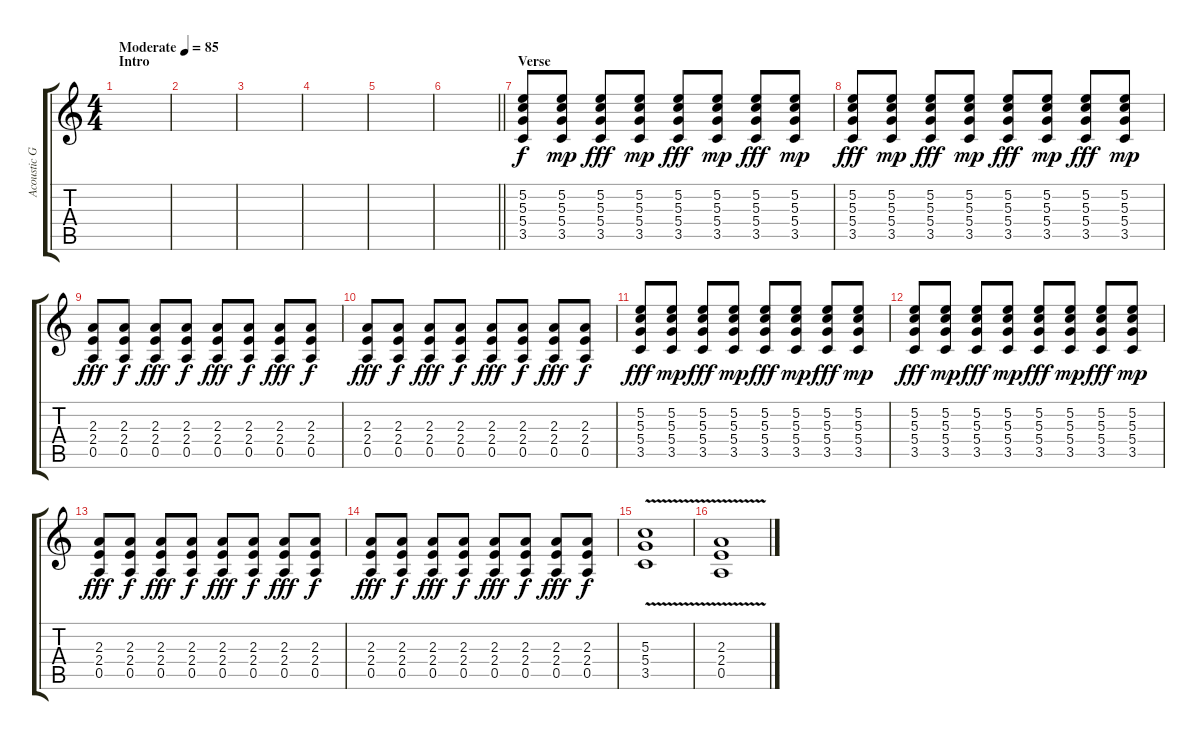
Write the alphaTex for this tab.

\track ("Acoustic Guitar" "Acoustic G") {instrument electricguitarjazz}
\staff {score tabs}
\tuning (E4 B3 G3 D3 A2 E2) {hide}
\ts (4 4)
\section ("" "Intro")
\tempo (85 "Moderate")
\clef g2
\ks c
|
|
|
|
|
\barLineRight lightlight
|
\section ("" "Verse")
(5.2 5.3 5.4 3.5).8 (5.2 5.3 5.4 3.5).8{dy mp} (5.2 5.3 5.4 3.5).8{dy fff} (5.2 5.3 5.4 3.5).8{dy mp} (5.2 5.3 5.4 3.5).8{dy fff} (5.2 5.3 5.4 3.5).8{dy mp} (5.2 5.3 5.4 3.5).8{dy fff} (5.2 5.3 5.4 3.5).8{dy mp} |
(5.2 5.3 5.4 3.5).8{dy fff} (5.2 5.3 5.4 3.5).8{dy mp} (5.2 5.3 5.4 3.5).8{dy fff} (5.2 5.3 5.4 3.5).8{dy mp} (5.2 5.3 5.4 3.5).8{dy fff} (5.2 5.3 5.4 3.5).8{dy mp} (5.2 5.3 5.4 3.5).8{dy fff} (5.2 5.3 5.4 3.5).8{dy mp} |
(2.3 2.4 0.5).8{dy fff} (2.3 2.4 0.5).8{dy f} (2.3 2.4 0.5).8{dy fff} (2.3 2.4 0.5).8{dy f} (2.3 2.4 0.5).8{dy fff} (2.3 2.4 0.5).8{dy f} (2.3 2.4 0.5).8{dy fff} (2.3 2.4 0.5).8{dy f} |
(2.3 2.4 0.5).8{dy fff} (2.3 2.4 0.5).8{dy f} (2.3 2.4 0.5).8{dy fff} (2.3 2.4 0.5).8{dy f} (2.3 2.4 0.5).8{dy fff} (2.3 2.4 0.5).8{dy f} (2.3 2.4 0.5).8{dy fff} (2.3 2.4 0.5).8{dy f} |
(5.2 5.3 5.4 3.5).8{dy fff} (5.2 5.3 5.4 3.5).8{dy mp} (5.2 5.3 5.4 3.5).8{dy fff} (5.2 5.3 5.4 3.5).8{dy mp} (5.2 5.3 5.4 3.5).8{dy fff} (5.2 5.3 5.4 3.5).8{dy mp} (5.2 5.3 5.4 3.5).8{dy fff} (5.2 5.3 5.4 3.5).8{dy mp} |
(5.2 5.3 5.4 3.5).8{dy fff} (5.2 5.3 5.4 3.5).8{dy mp} (5.2 5.3 5.4 3.5).8{dy fff} (5.2 5.3 5.4 3.5).8{dy mp} (5.2 5.3 5.4 3.5).8{dy fff} (5.2 5.3 5.4 3.5).8{dy mp} (5.2 5.3 5.4 3.5).8{dy fff} (5.2 5.3 5.4 3.5).8{dy mp} |
(2.3 2.4 0.5).8{dy fff} (2.3 2.4 0.5).8{dy f} (2.3 2.4 0.5).8{dy fff} (2.3 2.4 0.5).8{dy f} (2.3 2.4 0.5).8{dy fff} (2.3 2.4 0.5).8{dy f} (2.3 2.4 0.5).8{dy fff} (2.3 2.4 0.5).8{dy f} |
(2.3 2.4 0.5).8{dy fff} (2.3 2.4 0.5).8{dy f} (2.3 2.4 0.5).8{dy fff} (2.3 2.4 0.5).8{dy f} (2.3 2.4 0.5).8{dy fff} (2.3 2.4 0.5).8{dy f} (2.3 2.4 0.5).8{dy fff} (2.3 2.4 0.5).8{dy f} |
(5.3{v} 5.4{v} 3.5{v}).1 |
(2.3{v} 2.4{v} 0.5{v}).1
